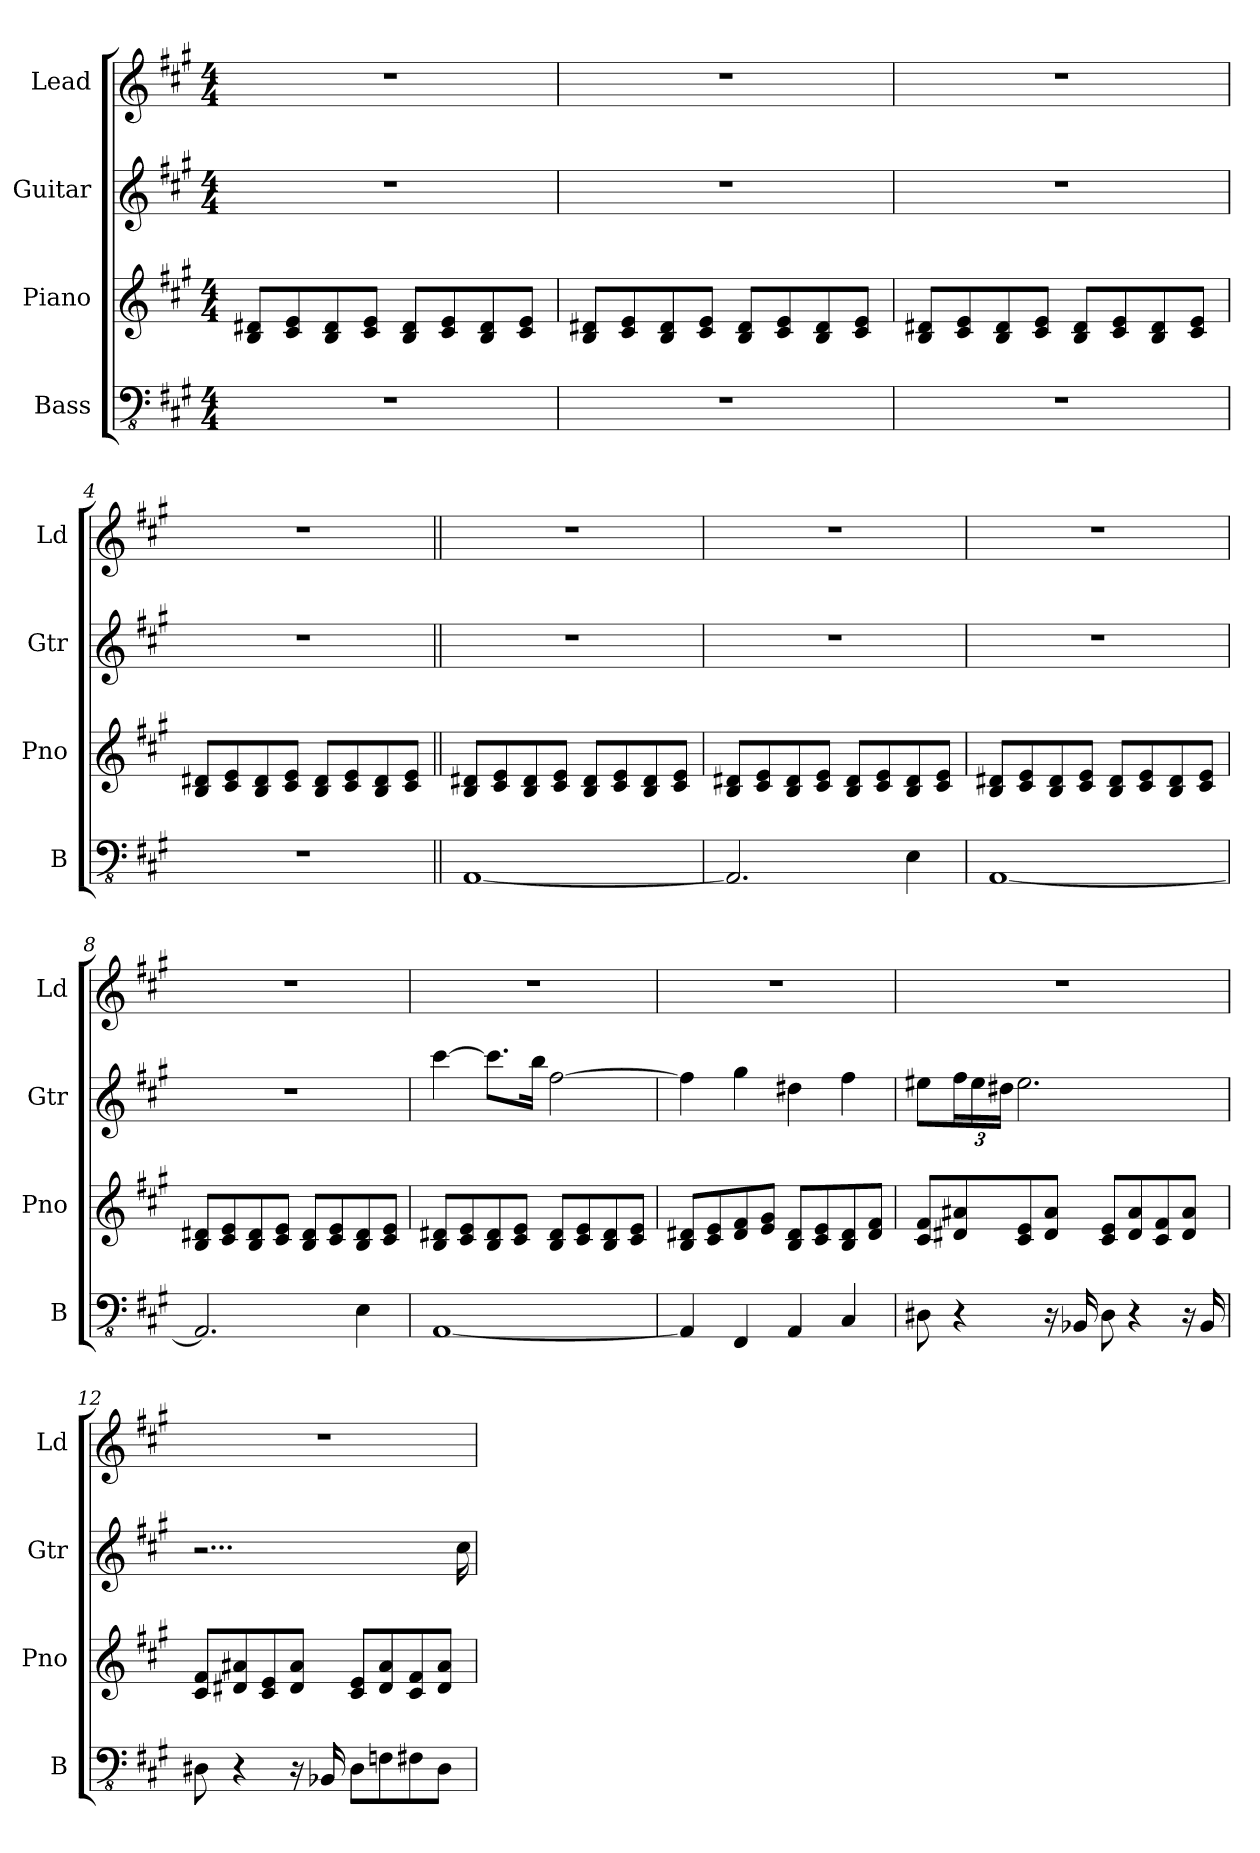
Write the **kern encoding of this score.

**kern	**kern	**kern	**kern
*part4	*part3	*part2	*part1
*staff4	*staff3	*staff2	*staff1
*I"Bass	*I"Piano	*I"Guitar	*I"Lead
*I'B	*I'Pno	*I'Gtr	*I'Ld
*clefFv4	*clefG2	*clefG2	*clefG2
*k[f#c#g#]	*k[f#c#g#]	*k[f#c#g#]	*k[f#c#g#]
*A:	*A:	*A:	*A:
*M4/4	*M4/4	*M4/4	*M4/4
=1	=1	=1	=1
1r	8B/ 8d#X/L	1r	1r
.	8c#/ 8e/	.	.
.	8B/ 8d#/	.	.
.	8c#/ 8e/J	.	.
.	8B/ 8d#/L	.	.
.	8c#/ 8e/	.	.
.	8B/ 8d#/	.	.
.	8c#/ 8e/J	.	.
=2	=2	=2	=2
1r	8B/ 8d#X/L	1r	1r
.	8c#/ 8e/	.	.
.	8B/ 8d#/	.	.
.	8c#/ 8e/J	.	.
.	8B/ 8d#/L	.	.
.	8c#/ 8e/	.	.
.	8B/ 8d#/	.	.
.	8c#/ 8e/J	.	.
=3	=3	=3	=3
1r	8B/ 8d#X/L	1r	1r
.	8c#/ 8e/	.	.
.	8B/ 8d#/	.	.
.	8c#/ 8e/J	.	.
.	8B/ 8d#/L	.	.
.	8c#/ 8e/	.	.
.	8B/ 8d#/	.	.
.	8c#/ 8e/J	.	.
=4	=4	=4	=4
1r	8B/ 8d#X/L	1r	1r
.	8c#/ 8e/	.	.
.	8B/ 8d#/	.	.
.	8c#/ 8e/J	.	.
.	8B/ 8d#/L	.	.
.	8c#/ 8e/	.	.
.	8B/ 8d#/	.	.
.	8c#/ 8e/J	.	.
!!LO:LB:g=z
=5||	=5||	=5||	=5||
[1AAA	8B/ 8d#X/L	1r	1r
.	8c#/ 8e/	.	.
.	8B/ 8d#/	.	.
.	8c#/ 8e/J	.	.
.	8B/ 8d#/L	.	.
.	8c#/ 8e/	.	.
.	8B/ 8d#/	.	.
.	8c#/ 8e/J	.	.
=6	=6	=6	=6
2.AAA/]	8B/ 8d#X/L	1r	1r
.	8c#/ 8e/	.	.
.	8B/ 8d#/	.	.
.	8c#/ 8e/J	.	.
.	8B/ 8d#/L	.	.
.	8c#/ 8e/	.	.
4EE\	8B/ 8d#/	.	.
.	8c#/ 8e/J	.	.
=7	=7	=7	=7
[1AAA	8B/ 8d#X/L	1r	1r
.	8c#/ 8e/	.	.
.	8B/ 8d#/	.	.
.	8c#/ 8e/J	.	.
.	8B/ 8d#/L	.	.
.	8c#/ 8e/	.	.
.	8B/ 8d#/	.	.
.	8c#/ 8e/J	.	.
=8	=8	=8	=8
2.AAA/]	8B/ 8d#X/L	1r	1r
.	8c#/ 8e/	.	.
.	8B/ 8d#/	.	.
.	8c#/ 8e/J	.	.
.	8B/ 8d#/L	.	.
.	8c#/ 8e/	.	.
4EE\	8B/ 8d#/	.	.
.	8c#/ 8e/J	.	.
!!LO:PB:g=z
=9	=9	=9	=9
[1AAA	8B/ 8d#X/L	[4ccc#\	1r
.	8c#/ 8e/	.	.
.	8B/ 8d#/	8.ccc#\L]	.
.	8c#/ 8e/J	.	.
.	.	16bb\Jk	.
.	8B/ 8d#/L	[2ff#\	.
.	8c#/ 8e/	.	.
.	8B/ 8d#/	.	.
.	8c#/ 8e/J	.	.
=10	=10	=10	=10
4AAA/]	8B/ 8d#X/L	4ff#\]	1r
.	8c#/ 8e/	.	.
4FFF#/	8d#/ 8f#/	4gg#\	.
.	8e/ 8g#/J	.	.
4AAA/	8B/ 8d#/L	4dd#X\	.
.	8c#/ 8e/	.	.
4CC#/	8B/ 8d#/	4ff#\	.
.	8d#/ 8f#/J	.	.
=11	=11	=11	=11
8DD#X\	8c#/ 8f#/L	8ee#X\L	1r
4r	8d#X/ 8a#X/	24ff#\L	.
.	.	24ee#\	.
.	.	24dd#X\JJ	.
.	8c#/ 8e/	2.ee#\	.
16r	8d#/ 8a#/J	.	.
16BBB-X/	.	.	.
8DD#\	8c#/ 8e/L	.	.
4r	8d#/ 8a#/	.	.
.	8c#/ 8f#/	.	.
16r	8d#/ 8a#/J	.	.
16BBB-/	.	.	.
!!LO:LB:g=z
=12	=12	=12	=12
8DD#X\	8c#/ 8f#/L	2...r	1r
4r	8d#X/ 8a#X/	.	.
.	8c#/ 8e/	.	.
16r	8d#/ 8a#/J	.	.
16BBB-X/	.	.	.
8DD#\L	8c#/ 8e/L	.	.
8FFn\	8d#/ 8a#/	.	.
8FF#X\	8c#/ 8f#/	.	.
8DD#\J	8d#/ 8a#/J	.	.
.	.	16cc#\	.
=	=	=	=
*-	*-	*-	*-
